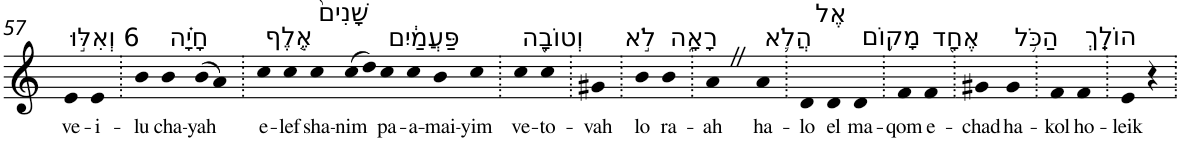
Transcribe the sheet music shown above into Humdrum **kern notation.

**kern	**text
*part1	*part1
*staff1	*staff1
*I"Piano	*
*I'Pno	*
!!LO:PB:g=z
*clefG2	*
*k[]	*
=57	=57
!LO:TX:a:t=6 וְאִלּ֣וּ	!
!	!LO:LY:b
4e	ve-
!	!LO:LY:b
4e	-i-
=58.	=58.
!	!LO:LY:b
4b	-lu
!LO:TX:a:t=חָיָ֗ה	!
!	!LO:LY:b
4b	cha-
!	!LO:LY:b
(>8b	-yah
8a)	.
=59.	=59.
!LO:TX:a:t=אֶ֤לֶף	!
!	!LO:LY:b
4cc	e-
!	!LO:LY:b
4cc	-lef
!LO:TX:a:t=שָׁנִים֙	!
!	!LO:LY:b
4cc	sha-
!	!LO:LY:b
(>8cc	-nim
8dd)	.
!LO:TX:a:t=פַּעֲמַ֔יִם	!
!	!LO:LY:b
4cc	pa-
!	!LO:LY:b
4cc	-a-
!	!LO:LY:b
4b	-mai-
!	!LO:LY:b
4cc	-yim
=60.	=60.
!LO:TX:a:t=וְטוֹבָ֖ה	!
!	!LO:LY:b
4cc	ve-
!	!LO:LY:b
4cc	-to-
=61.	=61.
!	!LO:LY:b
4g#X	-vah
=62.	=62.
!LO:TX:a:t=לֹ֣א	!
!	!LO:LY:b
4b	lo
!LO:TX:a:t=רָאָ֑ה	!
!	!LO:LY:b
4b	ra-
=63.	=63.
!	!LO:LY:b
4aZ	-ah
!LO:TX:a:t=הֲלֹ֛א	!
!	!LO:LY:b
4a	ha-
=64.	=64.
!	!LO:LY:b
4d	-lo
!LO:TX:a:t=אֶל	!
!	!LO:LY:b
4d	el
!LO:TX:a:t=מָק֥וֹם	!
!	!LO:LY:b
4d	ma-
=65.	=65.
!	!LO:LY:b
4f	-qom
!LO:TX:a:t=אֶחָ֖ד	!
!	!LO:LY:b
4f	e-
=66.	=66.
!	!LO:LY:b
4g#X	-chad
!LO:TX:a:t=הַכֹּ֥ל	!
!	!LO:LY:b
4g#	ha-
=67.	=67.
!	!LO:LY:b
4f	-kol
!LO:TX:a:t=הוֹלֵֽךְ	!
!	!LO:LY:b
4f	ho-
=68.	=68.
!	!LO:LY:b
4e	-leik
4r	.
=.	=.
*-	*-
